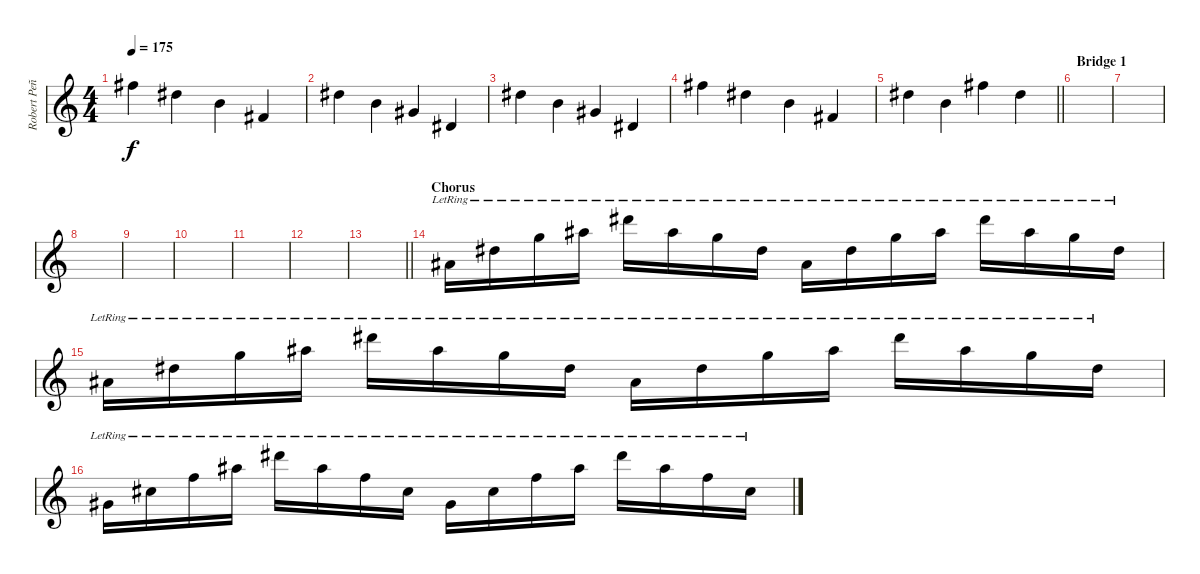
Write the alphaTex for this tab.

\track ("Robert Peña de Kamus, Keyboard 2" "Robert Peñ") {instrument brightacousticpiano}
\staff {score}
\tuning (Eb4 Bb3 Gb3 Db3 Ab2 Eb2) {hide}
\ts (4 4)
\tempo 175
\clef g2
\ks c
15.1.4{dy f} 12.1.4 8.1.4 3.1.4 |
12.1.4 8.1.4 5.1.4 0.1.4 |
12.1.4 8.1.4 5.1.4 0.1.4 |
15.1.4 12.1.4 8.1.4 3.1.4 |
\barLineRight lightlight
12.1.4 8.1.4 15.1.4 12.1.4 |
\section ("" "Bridge 1")
|
|
|
|
|
|
|
\barLineRight lightlight
|
\section ("" "Chorus")
7.1{lr}.16{volume 9} 12.1{lr}.16 16.1{lr}.16 19.1{lr}.16 29.2{lr}.16 19.1{lr}.16 16.1{lr}.16 12.1{lr}.16 7.1{lr}.16 12.1{lr}.16 16.1{lr}.16 19.1{lr}.16 29.2{lr}.16 19.1{lr}.16 16.1{lr}.16 12.1{lr}.16 |
7.1{lr}.16 12.1{lr}.16 16.1{lr}.16 19.1{lr}.16 29.2{lr}.16 19.1{lr}.16 16.1{lr}.16 12.1{lr}.16 7.1{lr}.16 12.1{lr}.16 16.1{lr}.16 19.1{lr}.16 29.2{lr}.16 19.1{lr}.16 16.1{lr}.16 12.1{lr}.16 |
5.1{lr}.16 10.1{lr}.16 14.1{lr}.16 19.1{lr}.16 29.2{lr}.16 19.1{lr}.16 14.1{lr}.16 10.1{lr}.16 5.1{lr}.16 10.1{lr}.16 14.1{lr}.16 19.1{lr}.16 29.2{lr}.16 19.1{lr}.16 14.1{lr}.16 10.1{lr}.16
